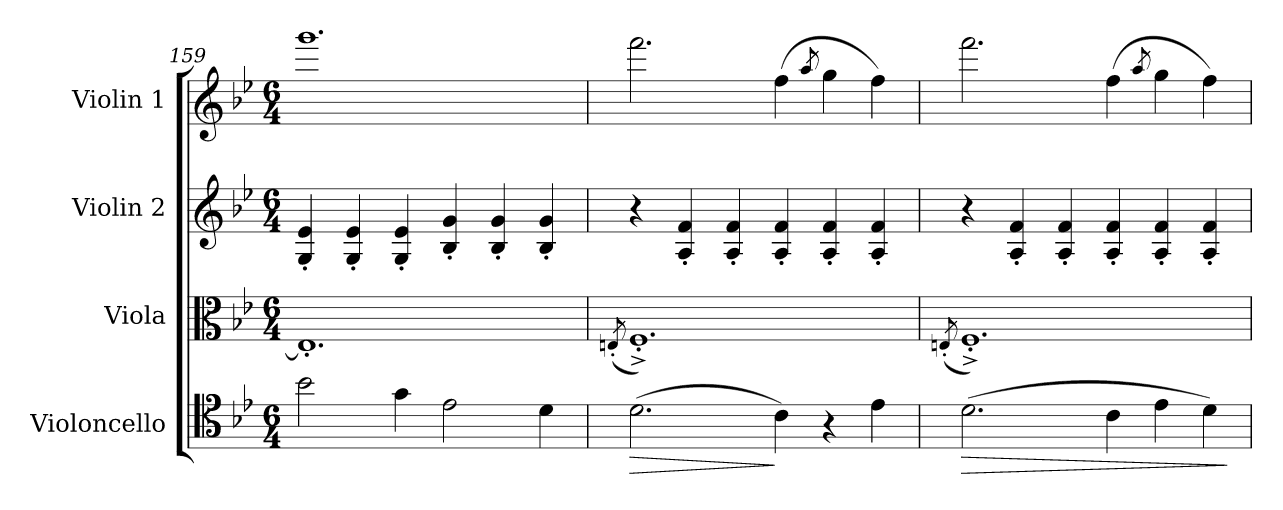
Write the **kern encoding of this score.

**kern	**dynam	**kern	**kern	**kern
*part4	*part4	*part3	*part2	*part1
*staff4	*staff4	*staff3	*staff2	*staff1
*I"Violoncello	*	*I"Viola	*I"Violin 2	*I"Violin 1
*I'Vc	*	*I'Vla	*I'Vln	*I'Vln
*clefC4	*	*clefC3	*clefG2	*clefG2
*k[b-e-]	*	*k[b-e-]	*k[b-e-]	*k[b-e-]
*M6/4	*	*M6/4	*M6/4	*M6/4
=159	=159	=159	=159	=159
2b-\	.	1.E-']	4G/' 4e-/'	1.ggg
.	.	.	4G/' 4e-/'	.
4g\	.	.	4G/' 4e-/'	.
2e-\	.	.	4B-/' 4g/'	.
.	.	.	4B-/' 4g/'	.
4d\	.	.	4B-/' 4g/'	.
=160	=160	=160	=160	=160
.	.	(8qEn'/	.	.
!	!LO:HP:b	!	!	!
(>2.d\	>	1.F'^>)	4r	2.fff\
.	.	.	4A/' 4f/'	.
.	.	.	4A/' 4f/'	.
4c\)	]	.	4A/' 4f/'	(>4ff\
.	.	.	.	8qaa/
4r	.	.	4A/' 4f/'	4gg\
4e-\	.	.	4A/' 4f/'	4ff\)
=161	=161	=161	=161	=161
.	.	(8qEn'/	.	.
!	!LO:HP:b	!	!	!
(>2.d\	>	1.F'^>)	4r	2.fff\
.	.	.	4A/' 4f/'	.
.	.	.	4A/' 4f/'	.
4c\	.	.	4A/' 4f/'	(>4ff\
.	.	.	.	8qaa/
4e-\	.	.	4A/' 4f/'	4gg\
4d\)	.	.	4A/' 4f/'	4ff\)
.	]	.	.	.
=	=	=	=	=
*-	*-	*-	*-	*-
